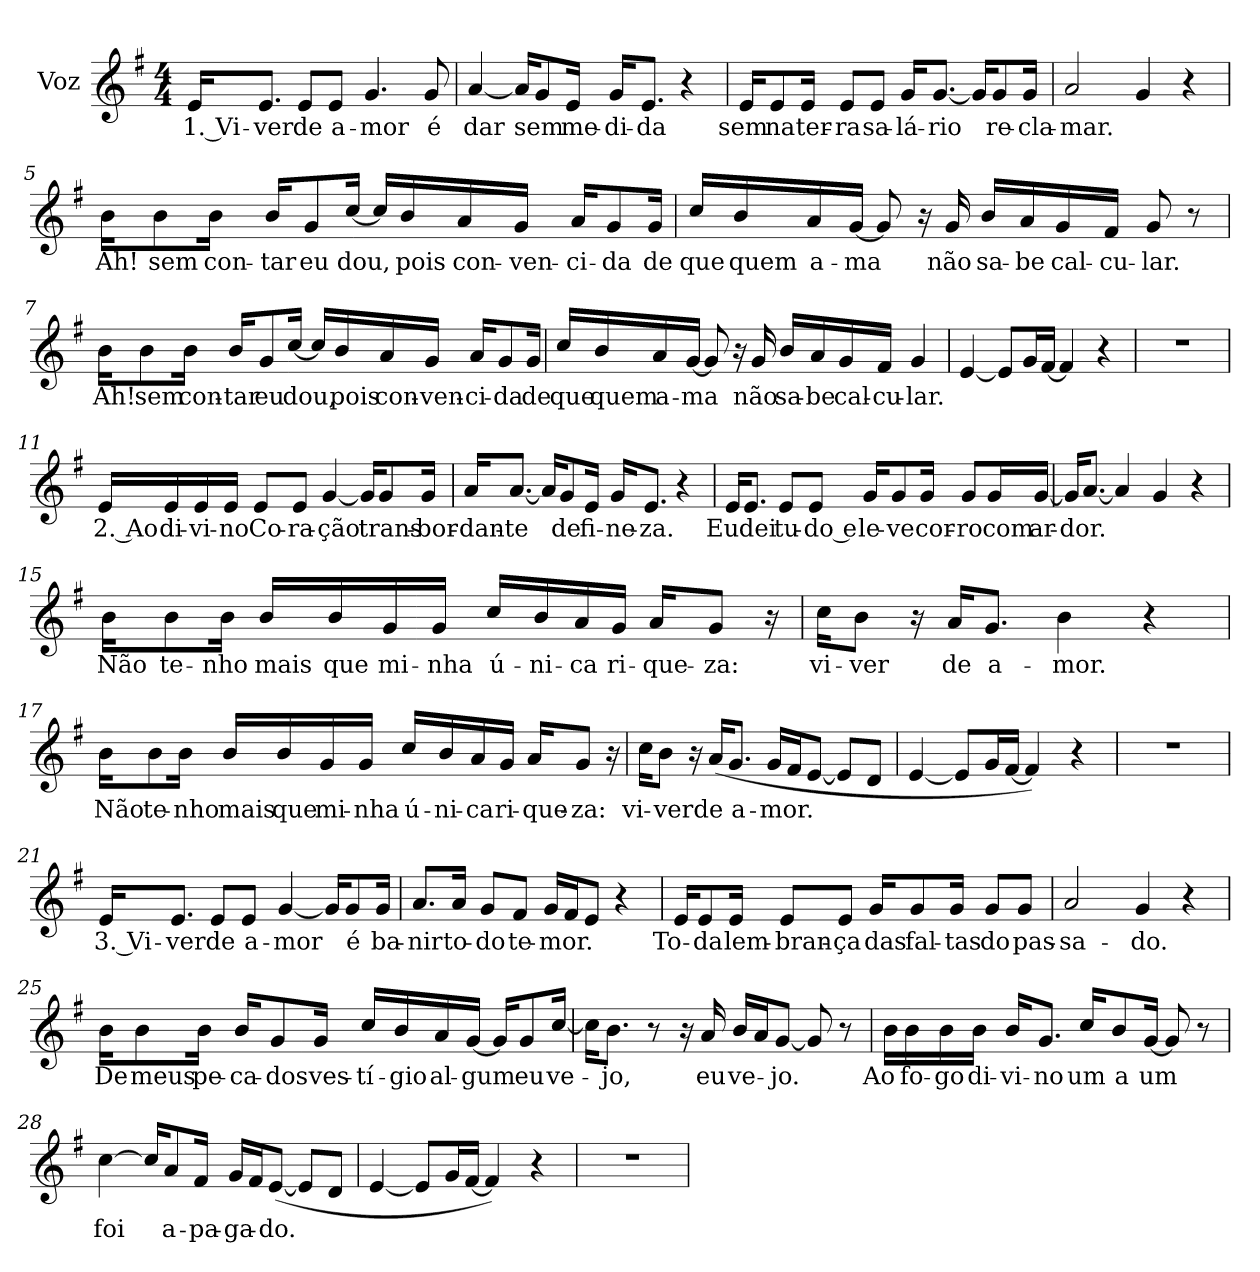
**kern	**text
*part1	*part1
*staff1	*staff1
*I"Voz	*
*I'Vo.	*
*clefG2	*
*k[f#]	*
*M4/4	*
*MM60	*
=1	=1
!	!LO:LY:b
16e/KL	1. Vi-
!	!LO:LY:b
8.e/J	-ver
!	!LO:LY:b
8e/L	de
!	!LO:LY:b
8e/J	a-
!	!LO:LY:b
4.g/	-mor
!	!LO:LY:b
8g/	é
=2	=2
!	!LO:LY:b
[4a/	dar
16a/KL]	.
!	!LO:LY:b
8g/	sem
!	!LO:LY:b
16e/Jk	me-
!	!LO:LY:b
16g/KL	-di-
!	!LO:LY:b
8.e/J	-da
4r	.
=3	=3
!	!LO:LY:b
16e/KL	sem
!	!LO:LY:b
8e/	na
!	!LO:LY:b
16e/Jk	ter-
!	!LO:LY:b
8e/L	-ra
!	!LO:LY:b
8e/J	sa-
!	!LO:LY:b
16g/KL	-lá-
!	!LO:LY:b
[8.g/J	-rio
16g/KL]	.
!	!LO:LY:b
8g/	re-
!	!LO:LY:b
16g/Jk	-cla-
!!LO:LB:g=z
=4	=4
!	!LO:LY:b
2a/	-mar.
4g/	.
4r	.
=5	=5
!	!LO:LY:b
16b\KL	Ah!
!	!LO:LY:b
8b\	sem
!	!LO:LY:b
16b\Jk	con-
!	!LO:LY:b
16b/KL	-tar
!	!LO:LY:b
8g/	eu
!	!LO:LY:b
[16cc/Jk	dou,
16cc/LL]	.
!	!LO:LY:b
16b/	pois
!	!LO:LY:b
16a/	con-
!	!LO:LY:b
16g/JJ	-ven-
!	!LO:LY:b
16a/KL	-ci-
!	!LO:LY:b
8g/	-da
!	!LO:LY:b
16g/Jk	de
!!LO:LB:g=z
=6	=6
!	!LO:LY:b
16cc/LL	que
!	!LO:LY:b
16b/	quem
!	!LO:LY:b
16a/	a-
!	!LO:LY:b
[16g/JJ	-ma
8g/]	.
16r	.
!	!LO:LY:b
16g/	não
!	!LO:LY:b
16b/LL	sa-
!	!LO:LY:b
16a/	-be
!	!LO:LY:b
16g/	cal-
!	!LO:LY:b
16f#/JJ	-cu-
!	!LO:LY:b
8g/	-lar.
8r	.
!!LO:LB:g=z
=7	=7
!	!LO:LY:b
16b\KL	Ah!
!	!LO:LY:b
8b\	sem
!	!LO:LY:b
16b\Jk	con-
!	!LO:LY:b
16b/KL	-tar
!	!LO:LY:b
8g/	eu
!	!LO:LY:b
[16cc/Jk	dou,
16cc/LL]	.
!	!LO:LY:b
16b/	pois
!	!LO:LY:b
16a/	con-
!	!LO:LY:b
16g/JJ	-ven-
!	!LO:LY:b
16a/KL	-ci-
!	!LO:LY:b
8g/	-da
!	!LO:LY:b
16g/Jk	de
=8	=8
!	!LO:LY:b
16cc/LL	que
!	!LO:LY:b
16b/	quem
!	!LO:LY:b
16a/	a-
!	!LO:LY:b
[16g/JJ	-ma
8g/]	.
16r	.
!	!LO:LY:b
16g/	não
!	!LO:LY:b
16b/LL	sa-
!	!LO:LY:b
16a/	-be
!	!LO:LY:b
16g/	cal-
!	!LO:LY:b
16f#/JJ	-cu-
!	!LO:LY:b
4g/	-lar.
!!LO:LB:g=z
=9	=9
[4e/	.
8e/L]	.
16g/L	.
[16f#/JJ	.
4f#/]	.
4r	.
=10	=10
1r	.
=11	=11
!	!LO:LY:b
16e/LL	2. Ao
!	!LO:LY:b
16e/	di-
!	!LO:LY:b
16e/	-vi-
!	!LO:LY:b
16e/JJ	-no
!	!LO:LY:b
8e/L	Co-
!	!LO:LY:b
8e/J	-ra-
!	!LO:LY:b
[4g/	-ção
16g/KL]	.
!	!LO:LY:b
8g/	trans-
!	!LO:LY:b
16g/Jk	-bor-
=12	=12
!	!LO:LY:b
16a/KL	-dan-
!	!LO:LY:b
[8.a/J	-te
16a/KL]	.
!	!LO:LY:b
8g/	de
!	!LO:LY:b
16e/Jk	fi-
!	!LO:LY:b
16g/KL	-ne-
!	!LO:LY:b
8.e/J	-za.
4r	.
!!LO:LB:g=z
=13	=13
!	!LO:LY:b
16e/KL	Eu
!	!LO:LY:b
8.e/J	dei
!	!LO:LY:b
8e/L	tu-
!	!LO:LY:b
8e/J	-do e
!	!LO:LY:b
16g/KL	le-
!	!LO:LY:b
8g/	-ve
!	!LO:LY:b
16g/Jk	cor-
!	!LO:LY:b
8g/L	-ro
!	!LO:LY:b
16g/L	com
!	!LO:LY:b
[16g/JJ	ar-
=14	=14
!	!LO:LY:b
16g/KL]	-dor.
[8.a/J	.
4a/]	.
4g/	.
4r	.
!!LO:LB:g=z
=15	=15
!	!LO:LY:b
16b\KL	Não
!	!LO:LY:b
8b\	te-
!	!LO:LY:b
16b\Jk	-nho
!	!LO:LY:b
16b/LL	mais
!	!LO:LY:b
16b/	que
!	!LO:LY:b
16g/	mi-
!	!LO:LY:b
16g/JJ	-nha
!	!LO:LY:b
16cc/LL	ú-
!	!LO:LY:b
16b/	-ni-
!	!LO:LY:b
16a/	-ca
!	!LO:LY:b
16g/JJ	ri-
!	!LO:LY:b
16a/KL	-que-
!	!LO:LY:b
8g/J	-za:
16r	.
=16	=16
!	!LO:LY:b
16cc\KL	vi-
!	!LO:LY:b
8b\J	-ver
16r	.
!	!LO:LY:b
16a/KL	de
!	!LO:LY:b
8.g/J	a-
!	!LO:LY:b
4b\	-mor.
4r	.
!!LO:LB:g=z
=17	=17
!	!LO:LY:b
16b\KL	Não
!	!LO:LY:b
8b\	te-
!	!LO:LY:b
16b\Jk	-nho
!	!LO:LY:b
16b/LL	mais
!	!LO:LY:b
16b/	que
!	!LO:LY:b
16g/	mi-
!	!LO:LY:b
16g/JJ	-nha
!	!LO:LY:b
16cc/LL	ú-
!	!LO:LY:b
16b/	-ni-
!	!LO:LY:b
16a/	-ca
!	!LO:LY:b
16g/JJ	ri-
!	!LO:LY:b
16a/KL	-que-
!	!LO:LY:b
8g/J	-za:
16r	.
=18	=18
!	!LO:LY:b
16cc\KL	vi-
!	!LO:LY:b
8b\J	-ver
16r	.
!	!LO:LY:b
(<16a/KL	de
!	!LO:LY:b
8.g/J	a-
!	!LO:LY:b
16g/LL	-mor.
16f#/J	.
[8e/J	.
8e/L]	.
8d/J	.
=19	=19
[4e/	.
8e/L]	.
16g/L	.
[16f#/JJ	.
4f#/])	.
4r	.
!!LO:LB:g=z
=20	=20
1r	.
=21	=21
!	!LO:LY:b
16e/KL	3. Vi-
!	!LO:LY:b
8.e/J	-ver
!	!LO:LY:b
8e/L	de
!	!LO:LY:b
8e/J	a-
!	!LO:LY:b
[4g/	-mor
16g/KL]	.
!	!LO:LY:b
8g/	é
!	!LO:LY:b
16g/Jk	ba-
=22	=22
!	!LO:LY:b
8.a/L	-nir
!	!LO:LY:b
16a/Jk	to-
!	!LO:LY:b
8g/L	-do
!	!LO:LY:b
8f#/J	te-
!	!LO:LY:b
16g/LL	-mor.
16f#/J	.
8e/J	.
4r	.
!!LO:PB:g=z
=23	=23
!	!LO:LY:b
16e/KL	To-
!	!LO:LY:b
8e/	-da
!	!LO:LY:b
16e/Jk	lem-
!	!LO:LY:b
8e/L	-bran-
!	!LO:LY:b
8e/J	-ça
!	!LO:LY:b
16g/KL	das
!	!LO:LY:b
8g/	fal-
!	!LO:LY:b
16g/Jk	-tas
!	!LO:LY:b
8g/L	do
!	!LO:LY:b
8g/J	pas-
=24	=24
!	!LO:LY:b
2a/	-sa-
!	!LO:LY:b
4g/	-do.
4r	.
!!LO:LB:g=z
=25	=25
!	!LO:LY:b
16b\KL	De
!	!LO:LY:b
8b\	meus
!	!LO:LY:b
16b\Jk	pe-
!	!LO:LY:b
16b/KL	-ca-
!	!LO:LY:b
8g/	-dos
!	!LO:LY:b
16g/Jk	ves-
!	!LO:LY:b
16cc/LL	-tí-
!	!LO:LY:b
16b/	-gio
!	!LO:LY:b
16a/	al-
!	!LO:LY:b
[16g/JJ	-gum
16g/KL]	.
!	!LO:LY:b
8g/	eu
!	!LO:LY:b
[16cc/Jk	ve-
=26	=26
16cc\KL]	.
!	!LO:LY:b
8.b\J	-jo,
8r	.
16r	.
!	!LO:LY:b
16a/	eu
!	!LO:LY:b
16b/LL	ve-
16a/J	.
!	!LO:LY:b
[8g/J	-jo.
8g/]	.
8r	.
!!LO:LB:g=z
=27	=27
!	!LO:LY:b
16b\LL	Ao
!	!LO:LY:b
16b\	fo-
!	!LO:LY:b
16b\	-go
!	!LO:LY:b
16b\JJ	di-
!	!LO:LY:b
16b/KL	-vi-
!	!LO:LY:b
8.g/J	-no
!	!LO:LY:b
16cc/KL	um
!	!LO:LY:b
8b/	a
!	!LO:LY:b
[16g/Jk	um
8g/]	.
8r	.
=28	=28
!	!LO:LY:b
[4cc\	foi
16cc/KL]	.
!	!LO:LY:b
8a/	a-
!	!LO:LY:b
16f#/Jk	-pa-
!	!LO:LY:b
16g/LL	-ga-
16f#/J	.
!	!LO:LY:b
(<[8e/J	-do.
8e/L]	.
8d/J	.
=29	=29
[4e/	.
8e/L]	.
16g/L	.
[16f#/JJ	.
4f#/])	.
4r	.
=30	=30
1r	.
=	=
*-	*-
